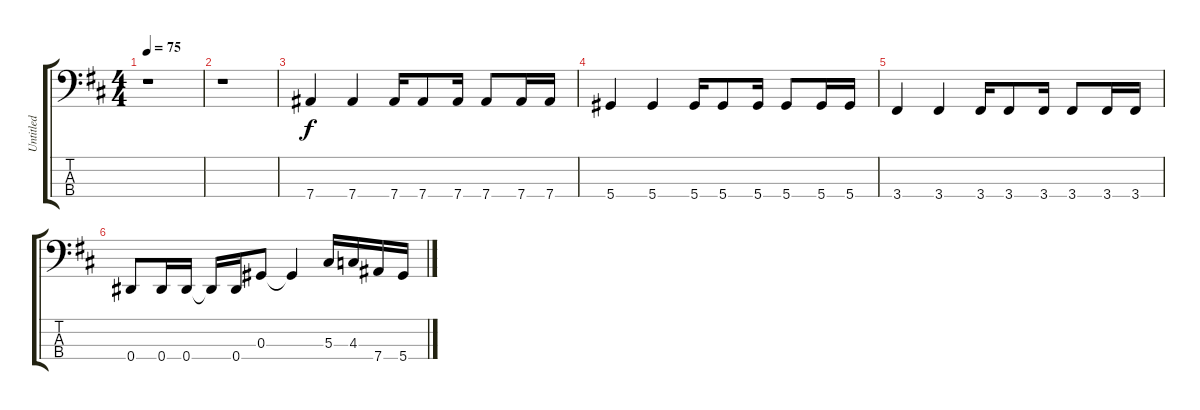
\track ("Untitled" "Untitled") {instrument electricbassfinger}
\staff {score tabs}
\tuning (Gb2 Db2 Ab1 Eb1) {hide}
\ts (4 4)
\tempo 75
\clef f4
\ks d
r.1{dy f} |
r.1 |
7.4.4 7.4.4 7.4.16 7.4.8 7.4.16 7.4.8 7.4.16 7.4.16 |
5.4.4 5.4.4 5.4.16 5.4.8 5.4.16 5.4.8 5.4.16 5.4.16 |
3.4.4 3.4.4 3.4.16 3.4.8 3.4.16 3.4.8 3.4.16 3.4.16 |
0.4.8 0.4.16 0.4.16 0.4{t}.16 0.4.16 0.3.8 0.3{t}.4 5.3.16 4.3.16 7.4.16 5.4.16
